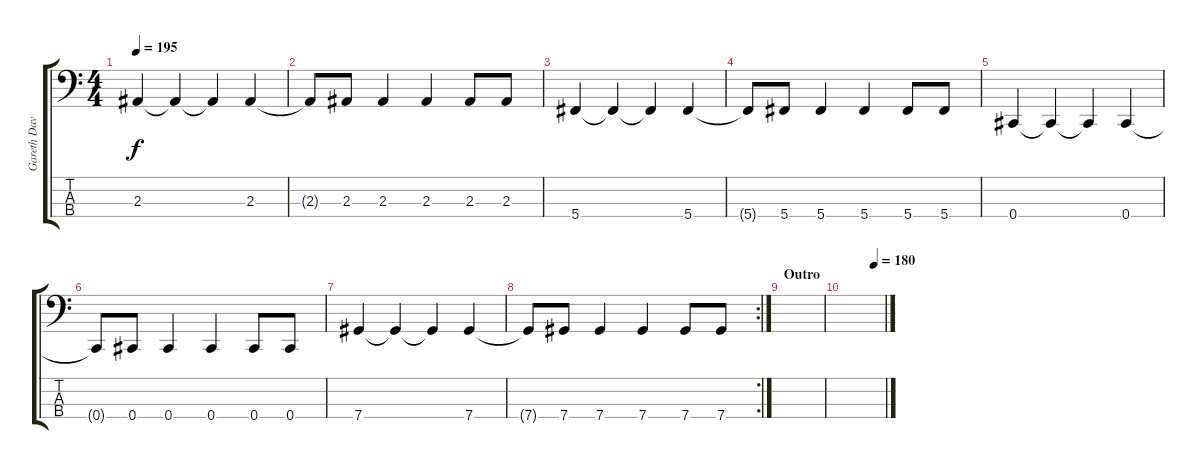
\track ("Gareth Davies" "Gareth Dav") {instrument electricbasspick}
\staff {score tabs}
\tuning (Gb2 Db2 Ab1 Db1) {hide}
\ts (4 4)
\tempo 195
\clef f4
\ks c
2.3.4{dy f} 2.3{t}.4 2.3{t}.4 2.3.4 |
2.3{t}.8 2.3.8 2.3.4 2.3.4 2.3.8 2.3.8 |
5.4.4 5.4{t}.4 5.4{t}.4 5.4.4 |
5.4{t}.8 5.4.8 5.4.4 5.4.4 5.4.8 5.4.8 |
0.4.4 0.4{t}.4 0.4{t}.4 0.4.4 |
0.4{t}.8 0.4.8 0.4.4 0.4.4 0.4.8 0.4.8 |
7.4.4 7.4{t}.4 7.4{t}.4 7.4.4 |
\rc 2
7.4{t}.8 7.4.8 7.4.4 7.4.4 7.4.8 7.4.8 |
\section ("" "Outro")
|
\tempo (180 0.75)
